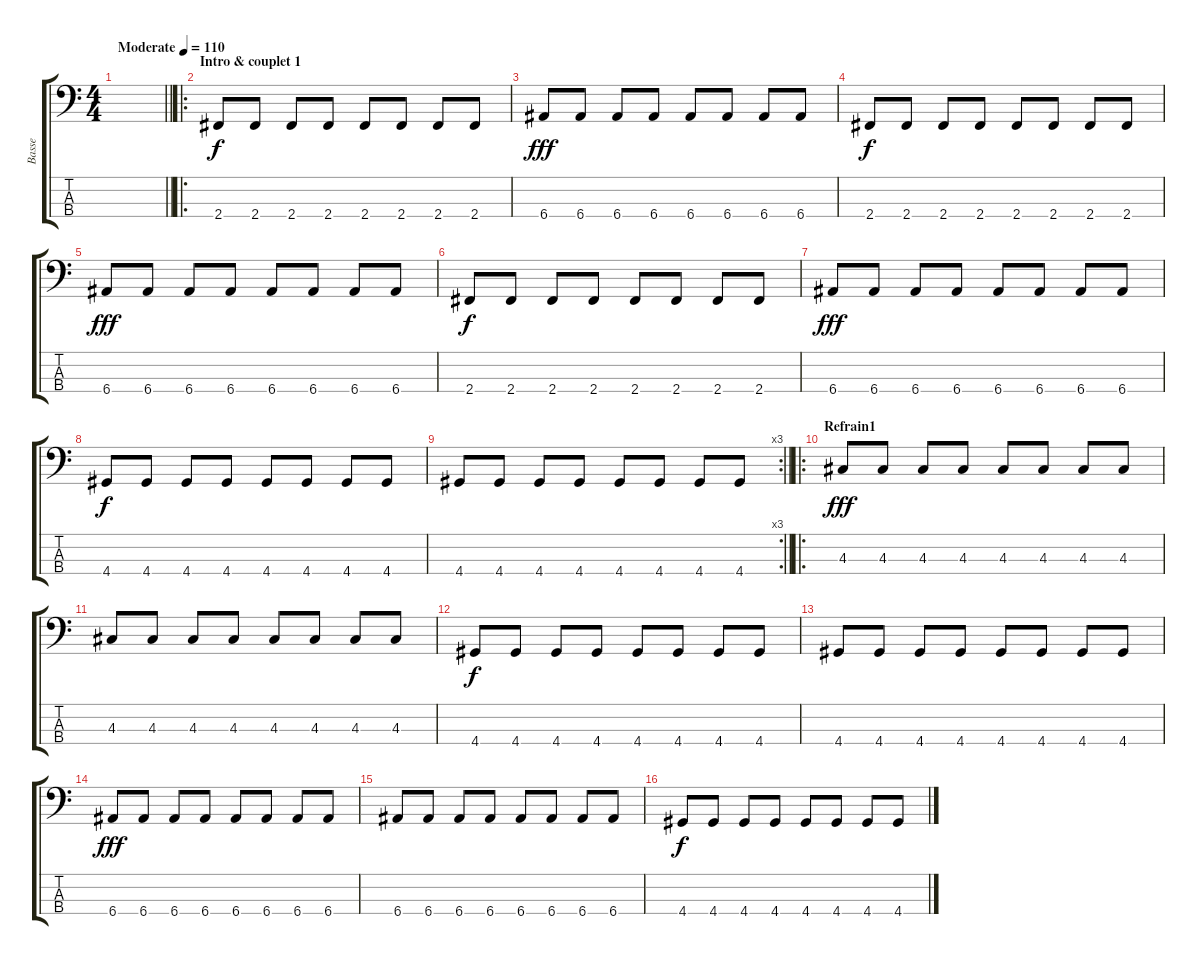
\track ("Basse" "Basse") {instrument electricbassfinger}
\staff {score tabs}
\tuning (G2 D2 A1 E1) {hide}
\ts (4 4)
\tempo (110 "Moderate")
\clef f4
\barLineRight lightlight
\ks c
|
\ro
\section ("" "Intro & couplet 1")
2.4.8 2.4.8 2.4.8 2.4.8 2.4.8 2.4.8 2.4.8 2.4.8 |
6.4.8{dy fff} 6.4.8 6.4.8 6.4.8 6.4.8 6.4.8 6.4.8 6.4.8 |
2.4.8{dy f} 2.4.8 2.4.8 2.4.8 2.4.8 2.4.8 2.4.8 2.4.8 |
6.4.8{dy fff} 6.4.8 6.4.8 6.4.8 6.4.8 6.4.8 6.4.8 6.4.8 |
2.4.8{dy f} 2.4.8 2.4.8 2.4.8 2.4.8 2.4.8 2.4.8 2.4.8 |
6.4.8{dy fff} 6.4.8 6.4.8 6.4.8 6.4.8 6.4.8 6.4.8 6.4.8 |
4.4.8{dy f} 4.4.8 4.4.8 4.4.8 4.4.8 4.4.8 4.4.8 4.4.8 |
\rc 3
\barLineRight lightlight
4.4.8 4.4.8 4.4.8 4.4.8 4.4.8 4.4.8 4.4.8 4.4.8 |
\ro
\section ("" "Refrain1")
4.3.8{dy fff} 4.3.8 4.3.8 4.3.8 4.3.8 4.3.8 4.3.8 4.3.8 |
4.3.8 4.3.8 4.3.8 4.3.8 4.3.8 4.3.8 4.3.8 4.3.8 |
4.4.8{dy f} 4.4.8 4.4.8 4.4.8 4.4.8 4.4.8 4.4.8 4.4.8 |
4.4.8 4.4.8 4.4.8 4.4.8 4.4.8 4.4.8 4.4.8 4.4.8 |
6.4.8{dy fff} 6.4.8 6.4.8 6.4.8 6.4.8 6.4.8 6.4.8 6.4.8 |
6.4.8 6.4.8 6.4.8 6.4.8 6.4.8 6.4.8 6.4.8 6.4.8 |
4.4.8{dy f} 4.4.8 4.4.8 4.4.8 4.4.8 4.4.8 4.4.8 4.4.8
